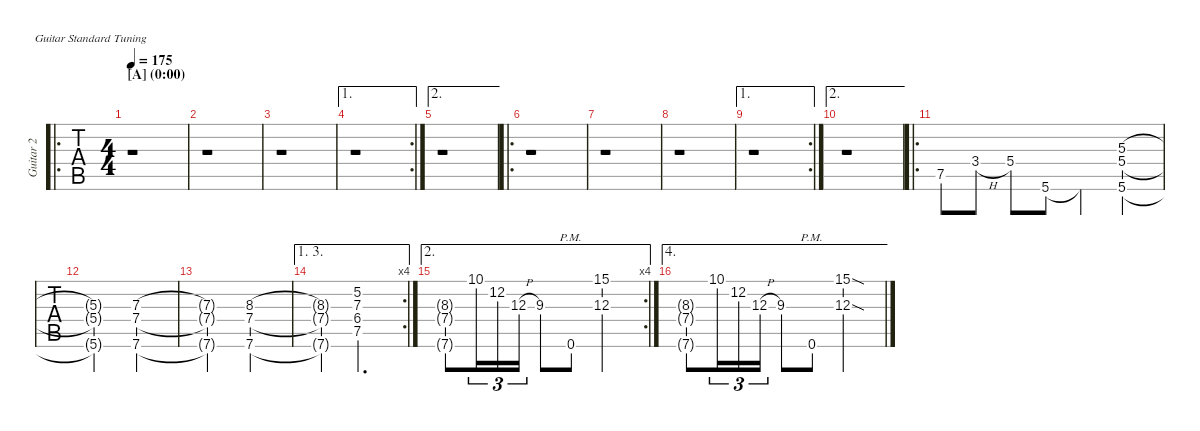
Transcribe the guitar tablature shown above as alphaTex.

\defaultSystemsLayout 4
\hideDynamics
\bracketExtendMode nobrackets
\multiTrackTrackNamePolicy allsystems
\firstSystemTrackNameMode fullname
\otherSystemsTrackNameMode fullname
\otherSystemsTrackNameOrientation horizontal
\track ("Guitar 2" "Guitar 2") {instrument distortionguitar}
\staff {tabs}
\tuning (E4 B3 G3 D3 A2 E2)
\ro
\ts (4 4)
\section ("A" "(0:00)")
\scale
1.06959
\tempo 175
\accidentals auto
\clef g2
\ottava regular
\simile none
\ks c
r.1{dy mf instrument distortionguitar} |
\scale
0.968765 r.1 |
\scale
0.979429 r.1 |
\ae 1
\rc 2
\scale
0.982212 r.1 |
\ae 2
\scale
1.06041 r.1 |
\ro
\scale
0.99126 r.1 |
\scale
0.974164 r.1 |
\scale
0.974164 r.1 |
\ae 1
\rc 2
\scale
1.02246 r.1 |
\ae 2
\scale
0.977539 r.1 |
\ro
\scale
1.06059 7.5.8{instrument distortionguitar} 3.4{h}.8 5.4.8 5.6.8 5.6{t}.4 (5.3 5.4 5.6).4 |
\scale
0.980402 (5.3{t} 5.4{t} 5.6{t}).2 (7.3 7.4 7.6).2 |
\scale
0.986707 (7.3{t} 7.4{t} 7.6{t}).2 (8.3{acc #} 7.4 7.6).2 |
\ae (1 3)
\rc 4
\scale
0.972298 (8.3{t acc #} 7.4{t} 7.6{t}).4 (7.3 5.2 7.5 6.4{acc #}).2{d} |
\ae 2
\rc 4
\scale
0.998493 (7.6{g} 8.3{g acc #} 7.4{g}).8{beam merge} 10.1.16{tu (3 2)} 12.2.16{tu (3 2)} 12.3{h}.16{tu (3 2)} 9.3.8 0.6{pm}.8 (15.1 12.3).2 |
\ae 4
\scale
0.958384 (7.6{g} 8.3{g acc #} 7.4{g}).8{beam merge} 10.1.16{tu (3 2)} 12.2.16{tu (3 2)} 12.3{h}.16{tu (3 2)} 9.3.8 0.6{pm}.8 (15.1{sod} 12.3{sod}).2
